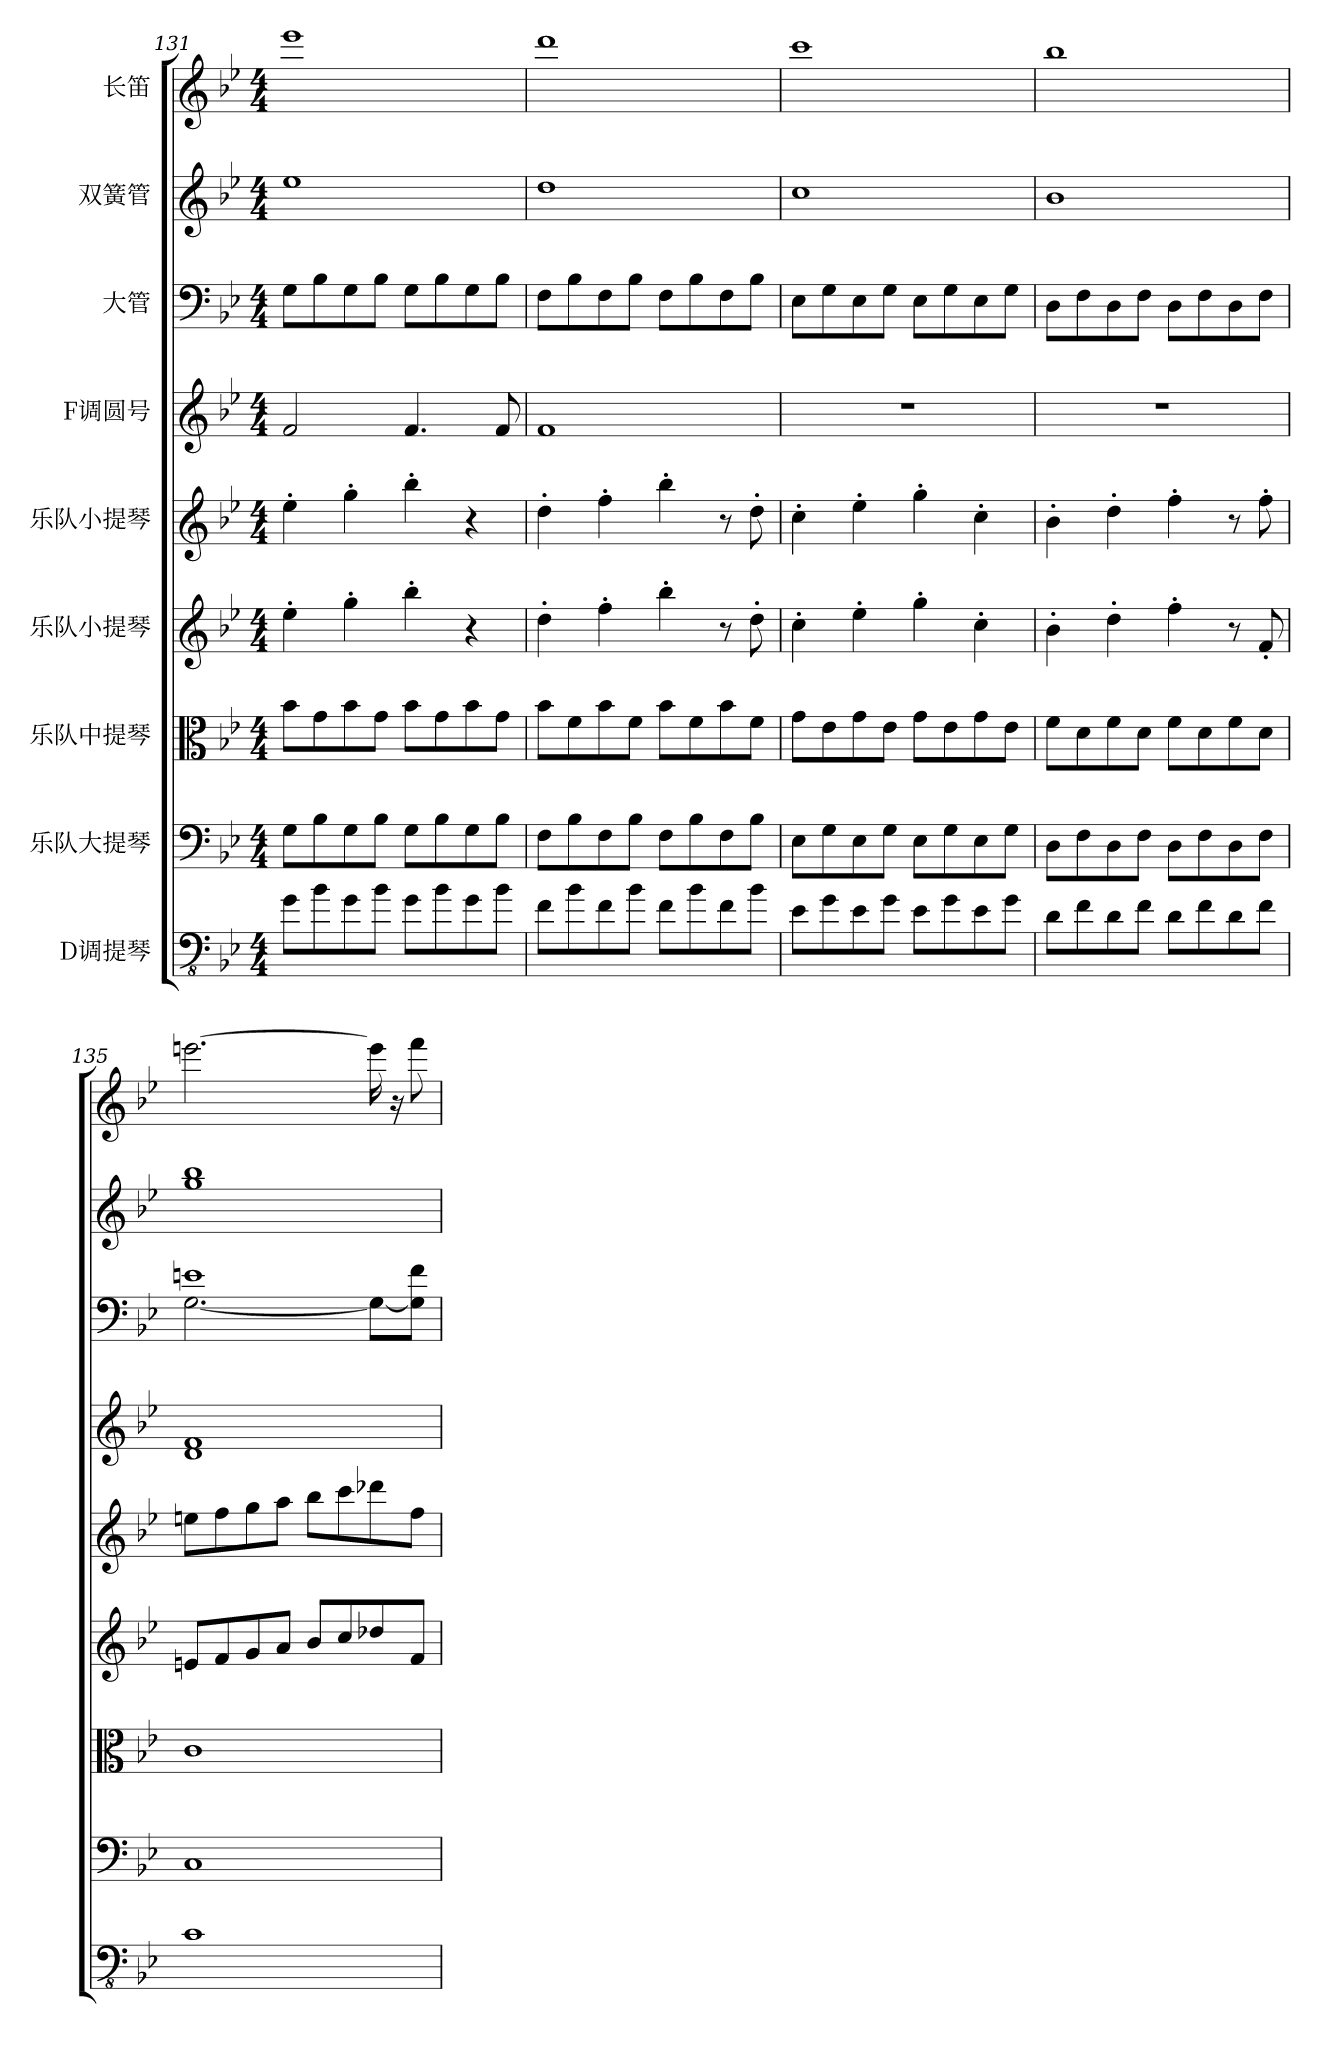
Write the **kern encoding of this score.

**kern	**kern	**kern	**kern	**kern	**kern	**kern	**kern	**kern
*part9	*part8	*part7	*part6	*part5	*part4	*part3	*part2	*part1
*staff9	*staff8	*staff7	*staff6	*staff5	*staff4	*staff3	*staff2	*staff1
*I"D调提琴	*I"乐队大提琴	*I"乐队中提琴	*I"乐队小提琴	*I"乐队小提琴	*I"F调圆号	*I"大管	*I"双簧管	*I"长笛
*clefFv4	*clefF4	*clefC3	*clefG2	*clefG2	*clefG2	*clefF4	*clefG2	*clefG2
*ITrd7c12	*	*	*	*	*ITrd4c7	*	*	*
*k[b-e-]	*k[b-e-]	*k[b-e-]	*k[b-e-]	*k[b-e-]	*k[b-e-a-]	*k[b-e-]	*k[b-e-]	*k[b-e-]
*M4/4	*M4/4	*M4/4	*M4/4	*M4/4	*M4/4	*M4/4	*M4/4	*M4/4
=131	=131	=131	=131	=131	=131	=131	=131	=131
8GG\L	8G\L	8b-\L	4ee-'\	4ee-'\	2B-/	8G\L	1ee-	1eee-
8BB-\	8B-\	8g\	.	.	.	8B-\	.	.
8GG\	8G\	8b-\	4gg'\	4gg'\	.	8G\	.	.
8BB-\J	8B-\J	8g\J	.	.	.	8B-\J	.	.
8GG\L	8G\L	8b-\L	4bb-'\	4bb-'\	4.B-/	8G\L	.	.
8BB-\	8B-\	8g\	.	.	.	8B-\	.	.
8GG\	8G\	8b-\	4r	4r	.	8G\	.	.
8BB-\J	8B-\J	8g\J	.	.	8B-/	8B-\J	.	.
=132	=132	=132	=132	=132	=132	=132	=132	=132
8FF\L	8F\L	8b-\L	4dd'\	4dd'\	1B-	8F\L	1dd	1ddd
8BB-\	8B-\	8f\	.	.	.	8B-\	.	.
8FF\	8F\	8b-\	4ff'\	4ff'\	.	8F\	.	.
8BB-\J	8B-\J	8f\J	.	.	.	8B-\J	.	.
8FF\L	8F\L	8b-\L	4bb-'\	4bb-'\	.	8F\L	.	.
8BB-\	8B-\	8f\	.	.	.	8B-\	.	.
8FF\	8F\	8b-\	8r	8r	.	8F\	.	.
8BB-\J	8B-\J	8f\J	8dd'\	8dd'\	.	8B-\J	.	.
=133	=133	=133	=133	=133	=133	=133	=133	=133
8EE-\L	8E-\L	8g\L	4cc'\	4cc'\	1r	8E-\L	1cc	1ccc
8GG\	8G\	8e-\	.	.	.	8G\	.	.
8EE-\	8E-\	8g\	4ee-'\	4ee-'\	.	8E-\	.	.
8GG\J	8G\J	8e-\J	.	.	.	8G\J	.	.
8EE-\L	8E-\L	8g\L	4gg'\	4gg'\	.	8E-\L	.	.
8GG\	8G\	8e-\	.	.	.	8G\	.	.
8EE-\	8E-\	8g\	4cc'\	4cc'\	.	8E-\	.	.
8GG\J	8G\J	8e-\J	.	.	.	8G\J	.	.
!!LO:PB:g=z
=134	=134	=134	=134	=134	=134	=134	=134	=134
8DD\L	8D\L	8f\L	4b-'\	4b-'\	1r	8D\L	1b-	1bb-
8FF\	8F\	8d\	.	.	.	8F\	.	.
8DD\	8D\	8f\	4dd'\	4dd'\	.	8D\	.	.
8FF\J	8F\J	8d\J	.	.	.	8F\J	.	.
8DD\L	8D\L	8f\L	4ff'\	4ff'\	.	8D\L	.	.
8FF\	8F\	8d\	.	.	.	8F\	.	.
8DD\	8D\	8f\	8r	8r	.	8D\	.	.
8FF\J	8F\J	8d\J	8f'/	8ff'\	.	8F\J	.	.
=135	=135	=135	=135	=135	=135	=135	=135	=135
*	*	*	*	*	*	*^	*	*
1CC	1C	1c	8en/L	8een\L	1G 1B-	1en	[2.G\	1gg 1bb-	[2.eeen\
.	.	.	8f/	8ff\	.	.	.	.	.
.	.	.	8g/	8gg\	.	.	.	.	.
.	.	.	8a/J	8aa\J	.	.	.	.	.
.	.	.	8b-/L	8bb-\L	.	.	.	.	.
.	.	.	8cc/	8ccc\	.	.	.	.	.
.	.	.	8dd-X/	8ddd-X\	.	.	8G\L_	.	16eee\]
.	.	.	.	.	.	.	.	.	16r
.	.	.	8f/J	8ff\J	.	.	8G\] 8f\J	.	8fff\
*	*	*	*	*	*	*v	*v	*	*
=	=	=	=	=	=	=	=	=
*-	*-	*-	*-	*-	*-	*-	*-	*-
